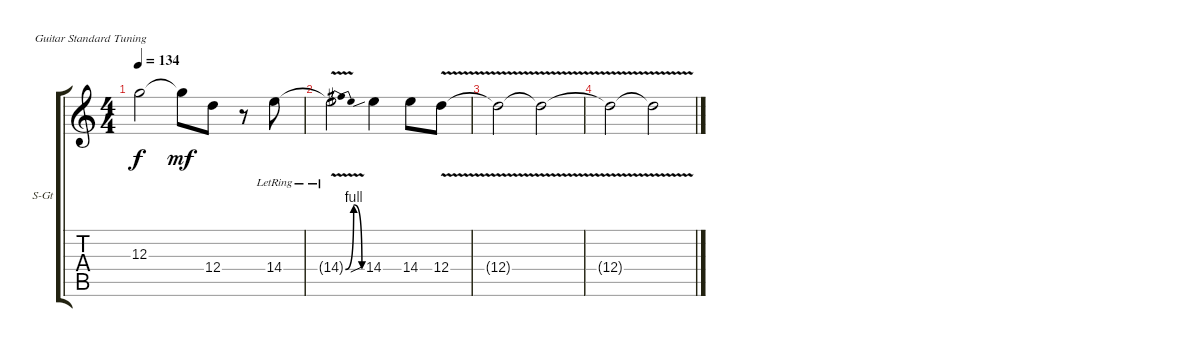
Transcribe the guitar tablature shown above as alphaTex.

\defaultSystemsLayout 4
\bracketExtendMode groupsimilarinstruments
\firstSystemTrackNameOrientation horizontal
\otherSystemsTrackNameOrientation horizontal
\track ("Вокал" "S-Gt") {instrument acousticguitarsteel}
\staff {score tabs}
\tuning (E4 B3 G3 D3 A2 E2)
\ts (4 4)
\tempo 134
\clef g2
\scale
0.333333
\ks c
12.3.2{dy f} 12.3{t}.8{dy mf} 12.4.8 r.8 14.4{lr}.8 |
\scale
0.333333 14.4{be (bendrelease 0 0 10.2 4 20.4 4 30 0) v lr t}.2 14.4{sib}.4 14.4.8 12.4{v}.8 |
\scale
0.333333 12.4{v t}.2 12.4{v t}.2 |
\scale
0.333333 12.4{v t}.2 12.4{v t}.2 |
\scale
0.333333 |
\scale
0.333333 |
\scale
0.333333 |
\scale
0.333333 |
\scale
0.333333 |
\scale
0.333333 |
\scale
0.333333 |
\scale
0.333333 |
\scale
0.333333 |
\scale
0.333333 |
\scale
0.333333 |
\scale
0.333333
